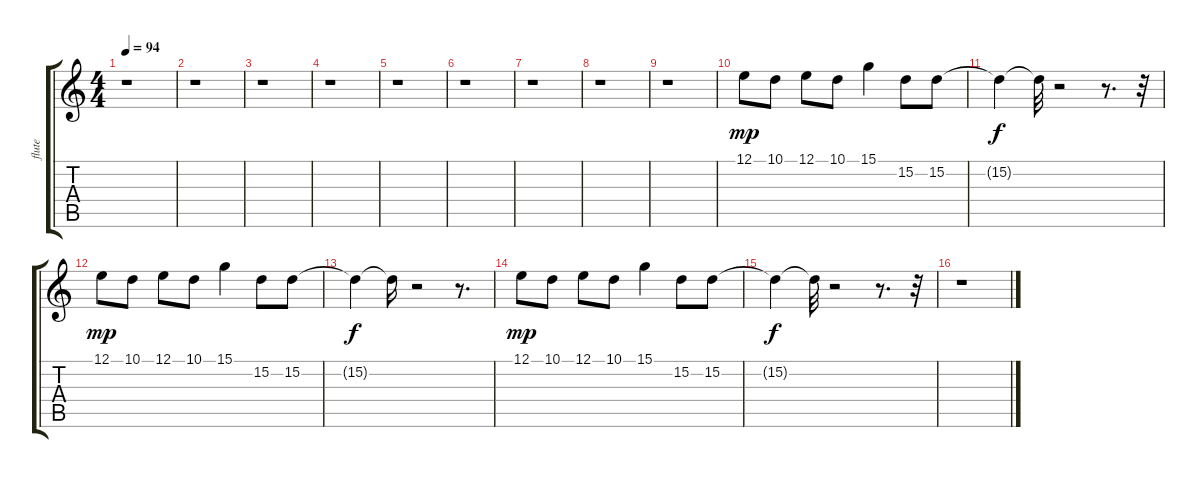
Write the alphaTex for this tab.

\track ("flute" "flute") {instrument flute}
\staff {score tabs}
\tuning (E4 B3 G3 D3 A2 E2) {hide}
\ts (4 4)
\tempo 94
\clef g2
\ks c
r.1{dy f} |
r.1 |
r.1 |
r.1 |
r.1 |
r.1 |
r.1 |
r.1 |
r.1 |
12.1.8{dy mp} 10.1.8 12.1.8 10.1.8 15.1.4 15.2.8 15.2.8 |
15.2{t}.4{dy f} 15.2{t}.32 r.2 r.8{d} r.32 |
12.1.8{dy mp} 10.1.8 12.1.8 10.1.8 15.1.4 15.2.8 15.2.8 |
15.2{t}.4{dy f} 15.2{t}.16 r.2 r.8{d} |
12.1.8{dy mp} 10.1.8 12.1.8 10.1.8 15.1.4 15.2.8 15.2.8 |
15.2{t}.4{dy f} 15.2{t}.32 r.2 r.8{d} r.32 |
r.1
